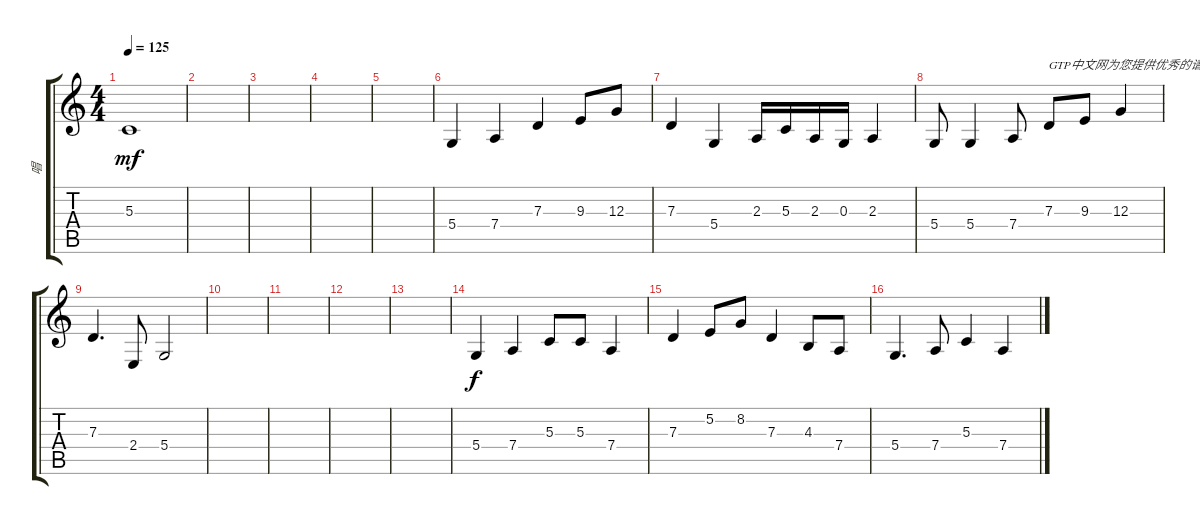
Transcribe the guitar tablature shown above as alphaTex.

\track ("唱" "唱") {instrument sopranosax}
\staff {score tabs}
\tuning (E4 B3 G3 D3 A2 E2) {hide}
\ts (4 4)
\tempo 125
\clef g2
\ks c
5.3.1{dy mf} |
|
|
|
|
5.4.4 7.4.4 7.3.4 9.3.8 12.3.8 |
7.3.4 5.4.4 2.3.16 5.3.16 2.3.16 0.3.16 2.3.4 |
5.4.8 5.4.4 7.4.8 7.3.8{txt "GTP中文网为您提供优秀的谱子"} 9.3.8 12.3.4 |
7.3.4{d} 2.4.8 5.4.2 |
|
|
|
|
5.4.4{dy f} 7.4.4 5.3.8 5.3.8 7.4.4 |
7.3.4 5.2.8 8.2.8 7.3.4 4.3.8 7.4.8 |
5.4.4{d} 7.4.8 5.3.4 7.4.4
